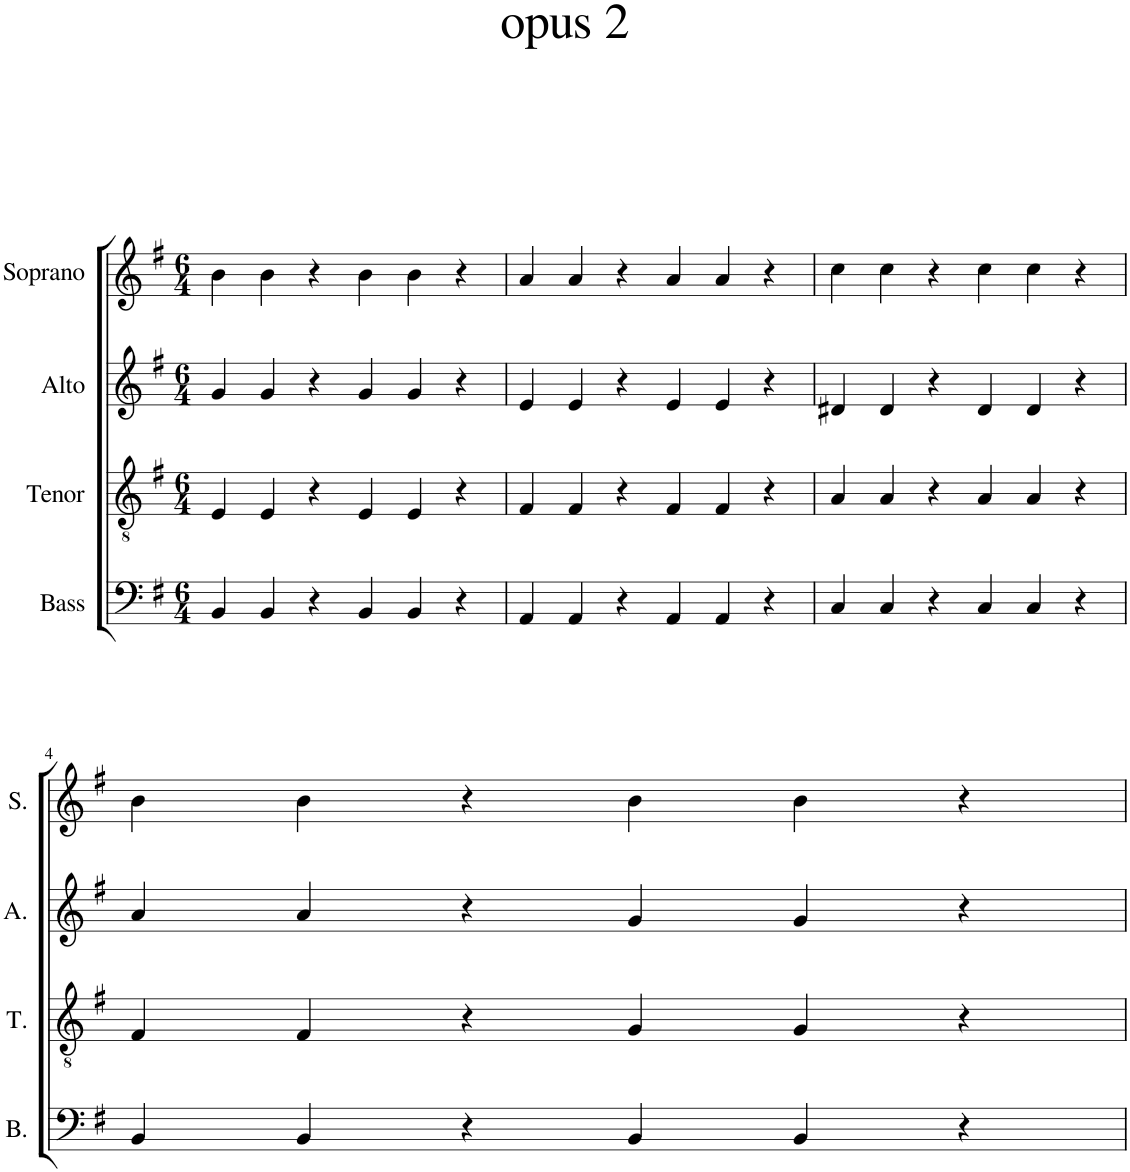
**kern	**kern	**kern	**kern
*part4	*part3	*part2	*part1
*staff4	*staff3	*staff2	*staff1
*I"Bass	*I"Tenor	*I"Alto	*I"Soprano
*I'B.	*I'T.	*I'A.	*I'S.
*clefF4	*clefGv2	*clefG2	*clefG2
*k[f#]	*k[f#]	*k[f#]	*k[f#]
*M6/4	*M6/4	*M6/4	*M6/4
=1	=1	=1	=1
4BB/	4E/	4g/	4b\
4BB/	4E/	4g/	4b\
4r	4r	4r	4r
4BB/	4E/	4g/	4b\
4BB/	4E/	4g/	4b\
4r	4r	4r	4r
=2	=2	=2	=2
4AA/	4F#/	4e/	4a/
4AA/	4F#/	4e/	4a/
4r	4r	4r	4r
4AA/	4F#/	4e/	4a/
4AA/	4F#/	4e/	4a/
4r	4r	4r	4r
=3	=3	=3	=3
4C/	4A/	4d#X/	4cc\
4C/	4A/	4d#/	4cc\
4r	4r	4r	4r
4C/	4A/	4d#/	4cc\
4C/	4A/	4d#/	4cc\
4r	4r	4r	4r
!!LO:LB:g=z
=4	=4	=4	=4
4BB/	4F#/	4a/	4b\
4BB/	4F#/	4a/	4b\
4r	4r	4r	4r
4BB/	4G/	4g/	4b\
4BB/	4G/	4g/	4b\
4r	4r	4r	4r
=	=	=	=
*-	*-	*-	*-
